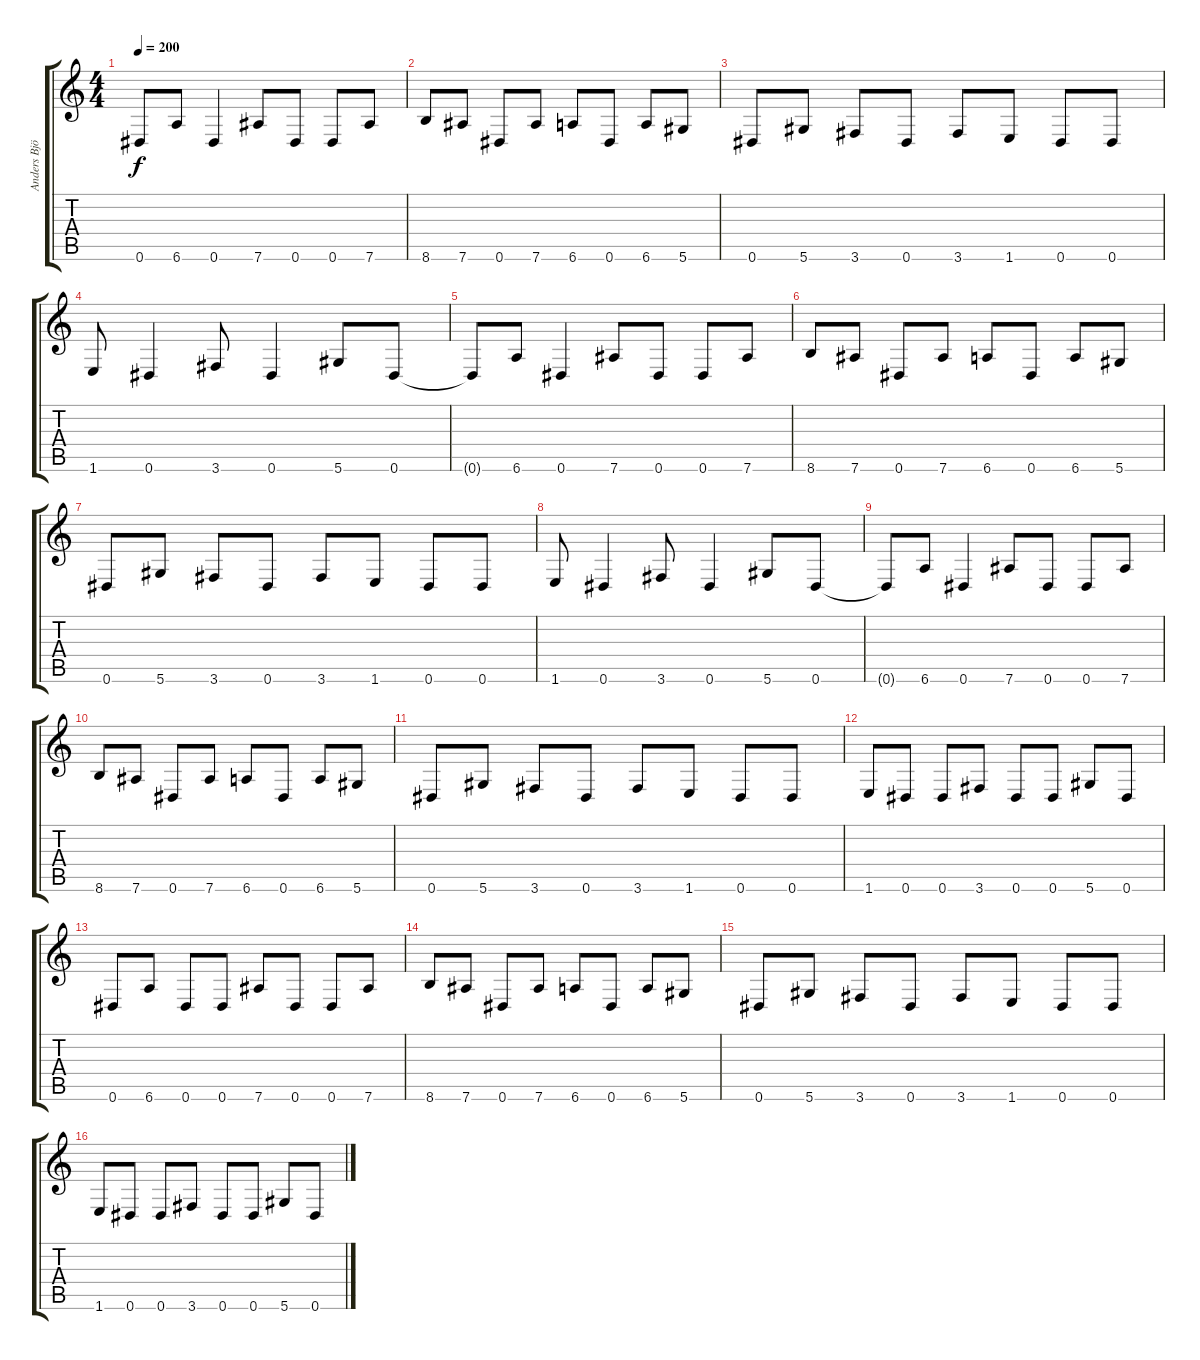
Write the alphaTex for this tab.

\track ("Anders Björler" "Anders Bjö") {instrument distortionguitar}
\staff {score tabs}
\tuning (Eb4 Bb3 Gb3 Db3 Ab2 Eb2) {hide}
\ts (4 4)
\tempo 200
\clef g2
\ks c
0.6{t}.8{dy f} 6.6.8 0.6.4 7.6.8 0.6.8 0.6.8 7.6.8 |
8.6.8 7.6.8 0.6.8 7.6.8 6.6.8 0.6.8 6.6.8 5.6.8 |
0.6.8 5.6.8 3.6.8 0.6.8 3.6.8 1.6.8 0.6.8 0.6.8 |
1.6.8 0.6.4 3.6.8 0.6.4 5.6.8 0.6.8 |
0.6{t}.8 6.6.8 0.6.4 7.6.8 0.6.8 0.6.8 7.6.8 |
8.6.8 7.6.8 0.6.8 7.6.8 6.6.8 0.6.8 6.6.8 5.6.8 |
0.6.8 5.6.8 3.6.8 0.6.8 3.6.8 1.6.8 0.6.8 0.6.8 |
1.6.8 0.6.4 3.6.8 0.6.4 5.6.8 0.6.8 |
0.6{t}.8 6.6.8 0.6.4 7.6.8 0.6.8 0.6.8 7.6.8 |
8.6.8 7.6.8 0.6.8 7.6.8 6.6.8 0.6.8 6.6.8 5.6.8 |
0.6.8 5.6.8 3.6.8 0.6.8 3.6.8 1.6.8 0.6.8 0.6.8 |
1.6.8 0.6.8 0.6.8 3.6.8 0.6.8 0.6.8 5.6.8 0.6.8 |
0.6.8 6.6.8 0.6.8 0.6.8 7.6.8 0.6.8 0.6.8 7.6.8 |
8.6.8 7.6.8 0.6.8 7.6.8 6.6.8 0.6.8 6.6.8 5.6.8 |
0.6.8 5.6.8 3.6.8 0.6.8 3.6.8 1.6.8 0.6.8 0.6.8 |
1.6.8 0.6.8 0.6.8 3.6.8 0.6.8 0.6.8 5.6.8 0.6.8
